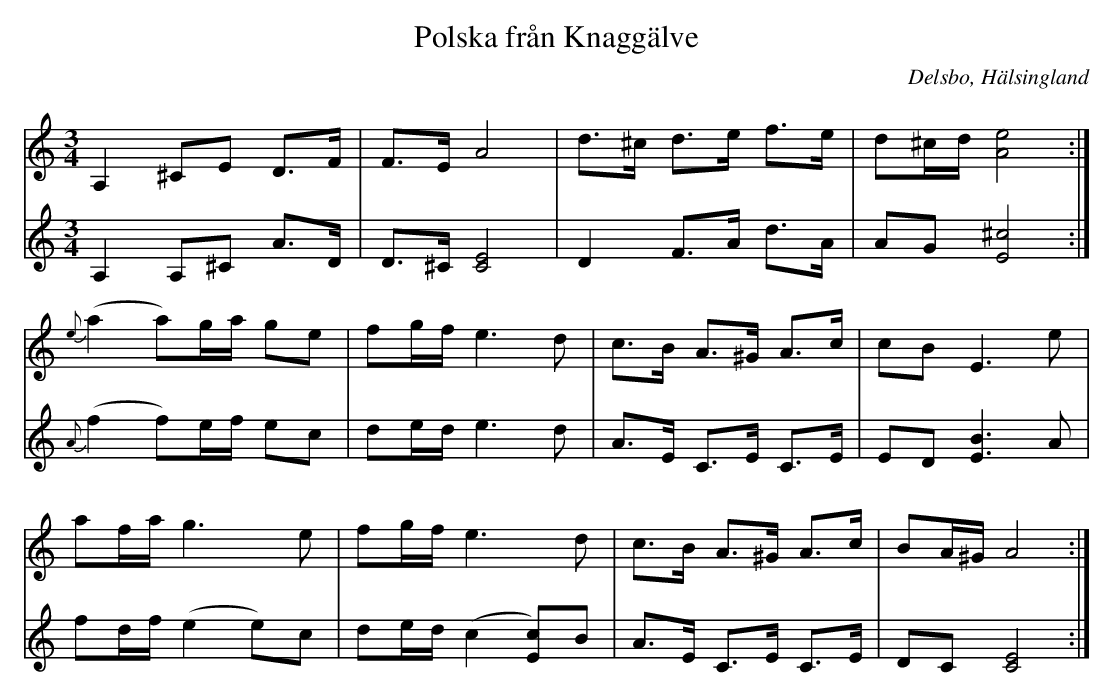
X:1
T:Polska från Knaggälve
O:Delsbo, Hälsingland
M:3/4
L:1/8
K:Am
V:1
A,2 ^CE D>F | F>E A4 | d>^c d>e f>e | d^c/d/ [Ae]4 :|
{e}(a2 a)g/a/ ge | fg/f/ e3 d | c>B A>^G A>c | cB E3 e |
af/a/ g3 e | fg/f/ e3 d | c>B A>^G A>c | BA/^G/ A4 :|
V:2
A,2 A,^C A>D | D>^C [CE]4 | D2 F>A d>A | AG [E^c]4 :|
{A}(f2 f)e/f/ ec | de/d/ e3 d | A>E C>E C>E | ED [BE]3 A |
fd/f/ (e2 e)c | de/d/ (c2 [cE])B | A>E C>E C>E | DC [CE]4 :|
